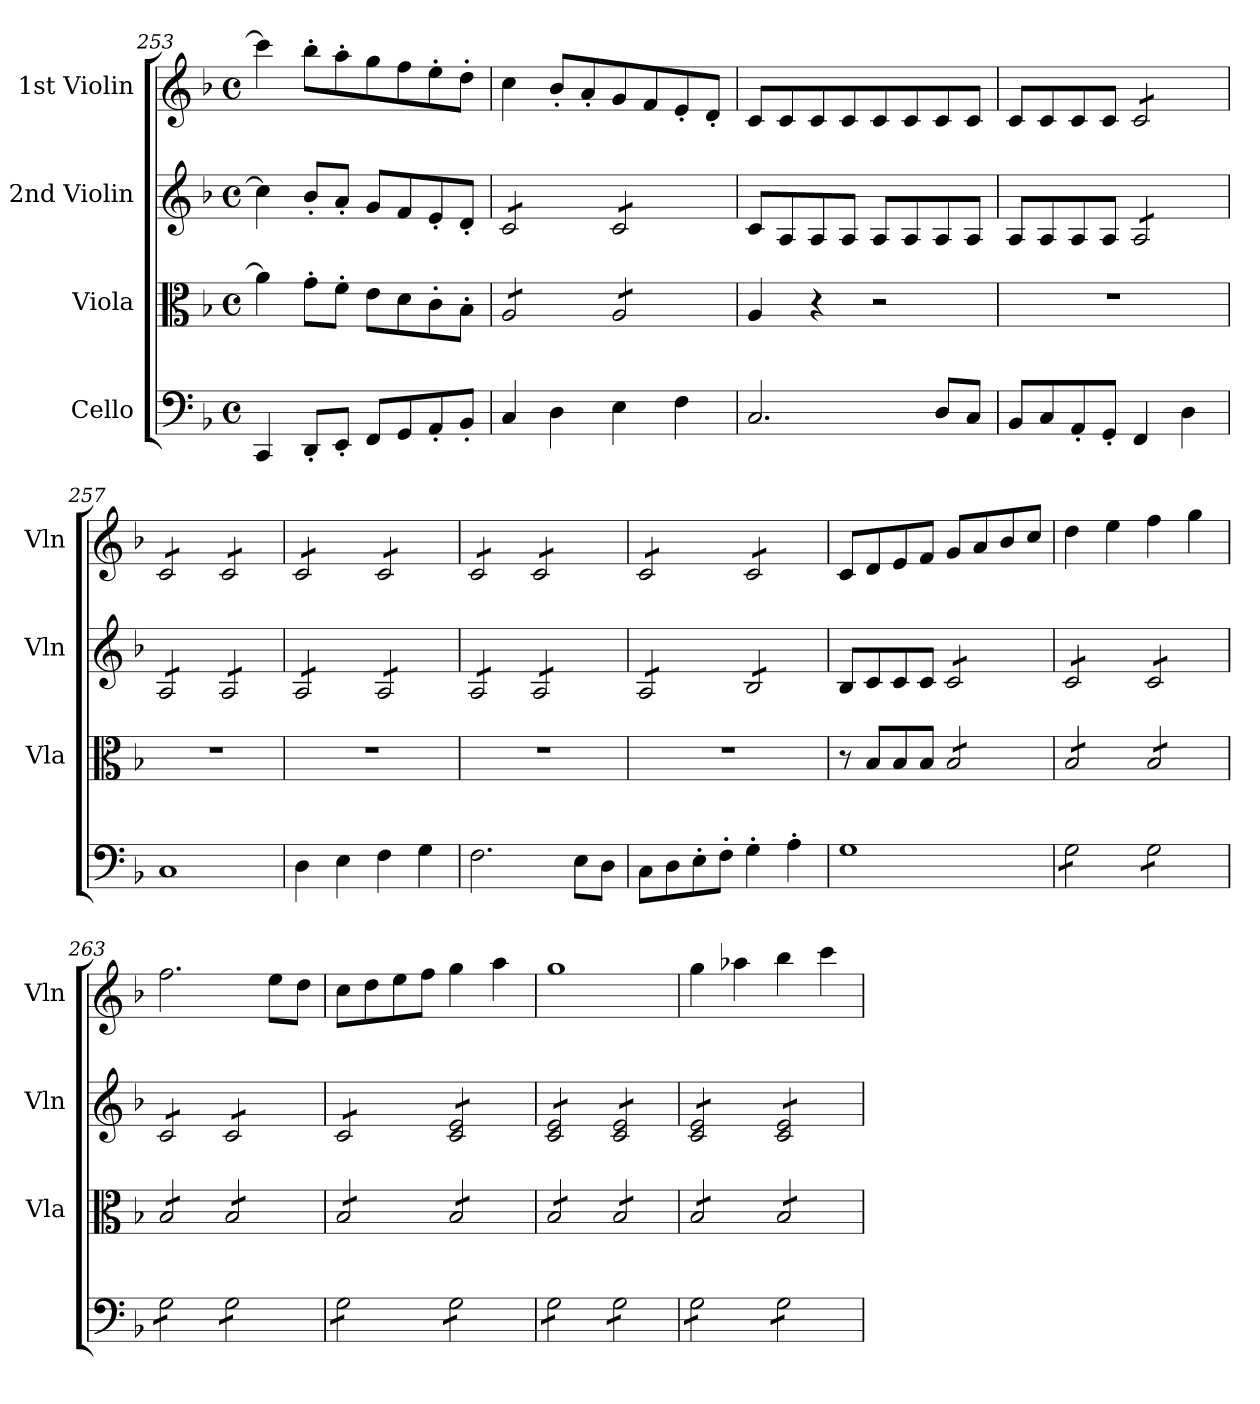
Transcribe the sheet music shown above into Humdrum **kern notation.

**kern	**kern	**kern	**kern
*part4	*part3	*part2	*part1
*staff4	*staff3	*staff2	*staff1
*I"Cello	*I"Viola	*I"2nd Violin	*I"1st Violin
*	*I'Vla	*I'Vln	*I'Vln
!!LO:LB:g=z
*clefF4	*clefC3	*clefG2	*clefG2
*k[b-]	*k[b-]	*k[b-]	*k[b-]
*M4/4	*M4/4	*M4/4	*M4/4
*met(c)	*met(c)	*met(c)	*met(c)
=253	=253	=253	=253
4CC/	4a\]	4cc\]	4ccc\]
8DD'/L	8g'\L	8b-'/L	8bb-'\L
8EE'/J	8f'\J	8a'/J	8aa'\
8FF/L	8e\L	8g/L	8gg\
8GG/	8d\	8f/	8ff\
8AA'/	8c'\	8e'/	8ee'\
8BB-'/J	8B-'\J	8d'/J	8dd'\J
=254	=254	=254	=254
*	*tremolo	*	*
*	*	*tremolo	*
4C/	8A/L	8c/L	4cc\
.	8A/	8c/	.
4D\	8A/	8c/	8b-'/L
.	8A/J	8c/J	8a'/
4E\	8A/L	8c/L	8g/
.	8A/	8c/	8f/
4F\	8A/	8c/	8e'/
.	8A/J	8c/J	8d'/J
*	*	*Xtremolo	*
*	*Xtremolo	*	*
=255	=255	=255	=255
2.C/	4A/	8c/L	8c/L
.	.	8A/	8c/
.	4r	8A/	8c/
.	.	8A/J	8c/
.	2r	8A/L	8c/
.	.	8A/	8c/
8D/L	.	8A/	8c/
8C/J	.	8A/J	8c/J
=256	=256	=256	=256
8BB-/L	1r	8A/L	8c/L
8C/	.	8A/	8c/
8AA'/	.	8A/	8c/
8GG'/J	.	8A/J	8c/J
*	*	*tremolo	*
*	*	*	*tremolo
4FF/	.	8A/L	8c/L
.	.	8A/	8c/
4D\	.	8A/	8c/
.	.	8A/J	8c/J
=257	=257	=257	=257
1C	1r	8A/L	8c/L
.	.	8A/	8c/
.	.	8A/	8c/
.	.	8A/J	8c/J
.	.	8A/L	8c/L
.	.	8A/	8c/
.	.	8A/	8c/
.	.	8A/J	8c/J
=258	=258	=258	=258
4D\	1r	8A/L	8c/L
.	.	8A/	8c/
4E\	.	8A/	8c/
.	.	8A/J	8c/J
4F\	.	8A/L	8c/L
.	.	8A/	8c/
4G\	.	8A/	8c/
.	.	8A/J	8c/J
!!LO:PB:g=z
=259	=259	=259	=259
2.F\	1r	8A/L	8c/L
.	.	8A/	8c/
.	.	8A/	8c/
.	.	8A/J	8c/J
.	.	8A/L	8c/L
.	.	8A/	8c/
8E\L	.	8A/	8c/
8D\J	.	8A/J	8c/J
=260	=260	=260	=260
8C\L	1r	8A/L	8c/L
8D\	.	8A/	8c/
8E'\	.	8A/	8c/
8F'\J	.	8A/J	8c/J
4G'\	.	8B-/L	8c/L
.	.	8B-/	8c/
4A'\	.	8B-/	8c/
.	.	8B-/J	8c/J
*	*	*	*Xtremolo
*	*	*Xtremolo	*
=261	=261	=261	=261
1G	8r	8B-/L	8c/L
.	8B-/L	8c/	8d/
.	8B-/	8c/	8e/
.	8B-/J	8c/J	8f/J
*	*tremolo	*	*
*	*	*tremolo	*
.	8B-/L	8c/L	8g/L
.	8B-/	8c/	8a/
.	8B-/	8c/	8b-/
.	8B-/J	8c/J	8cc/J
!!LO:LB:g=z
=262	=262	=262	=262
*tremolo	*	*	*
8G\L	8B-/L	8c/L	4dd\
8G\	8B-/	8c/	.
8G\	8B-/	8c/	4ee\
8G\J	8B-/J	8c/J	.
8G\L	8B-/L	8c/L	4ff\
8G\	8B-/	8c/	.
8G\	8B-/	8c/	4gg\
8G\J	8B-/J	8c/J	.
=263	=263	=263	=263
8G\L	8B-/L	8c/L	2.ff\
8G\	8B-/	8c/	.
8G\	8B-/	8c/	.
8G\J	8B-/J	8c/J	.
8G\L	8B-/L	8c/L	.
8G\	8B-/	8c/	.
8G\	8B-/	8c/	8ee\L
8G\J	8B-/J	8c/J	8dd\J
=264	=264	=264	=264
8G\L	8B-/L	8c/L	8cc\L
8G\	8B-/	8c/	8dd\
8G\	8B-/	8c/	8ee\
8G\J	8B-/J	8c/J	8ff\J
8G\L	8B-/L	8c/ 8e/L	4gg\
8G\	8B-/	8c/ 8e/	.
8G\	8B-/	8c/ 8e/	4aa\
8G\J	8B-/J	8c/ 8e/J	.
=265	=265	=265	=265
8G\L	8B-/L	8c/ 8e/L	1gg
8G\	8B-/	8c/ 8e/	.
8G\	8B-/	8c/ 8e/	.
8G\J	8B-/J	8c/ 8e/J	.
8G\L	8B-/L	8c/ 8e/L	.
8G\	8B-/	8c/ 8e/	.
8G\	8B-/	8c/ 8e/	.
8G\J	8B-/J	8c/ 8e/J	.
=266	=266	=266	=266
8G\L	8B-/L	8c/ 8e/L	4gg\
8G\	8B-/	8c/ 8e/	.
8G\	8B-/	8c/ 8e/	4aa-X\
8G\J	8B-/J	8c/ 8e/J	.
8G\L	8B-/L	8c/ 8e/L	4bb-\
8G\	8B-/	8c/ 8e/	.
8G\	8B-/	8c/ 8e/	4ccc\
8G\J	8B-/J	8c/ 8e/J	.
*	*	*Xtremolo	*
*	*Xtremolo	*	*
*Xtremolo	*	*	*
=	=	=	=
*-	*-	*-	*-
